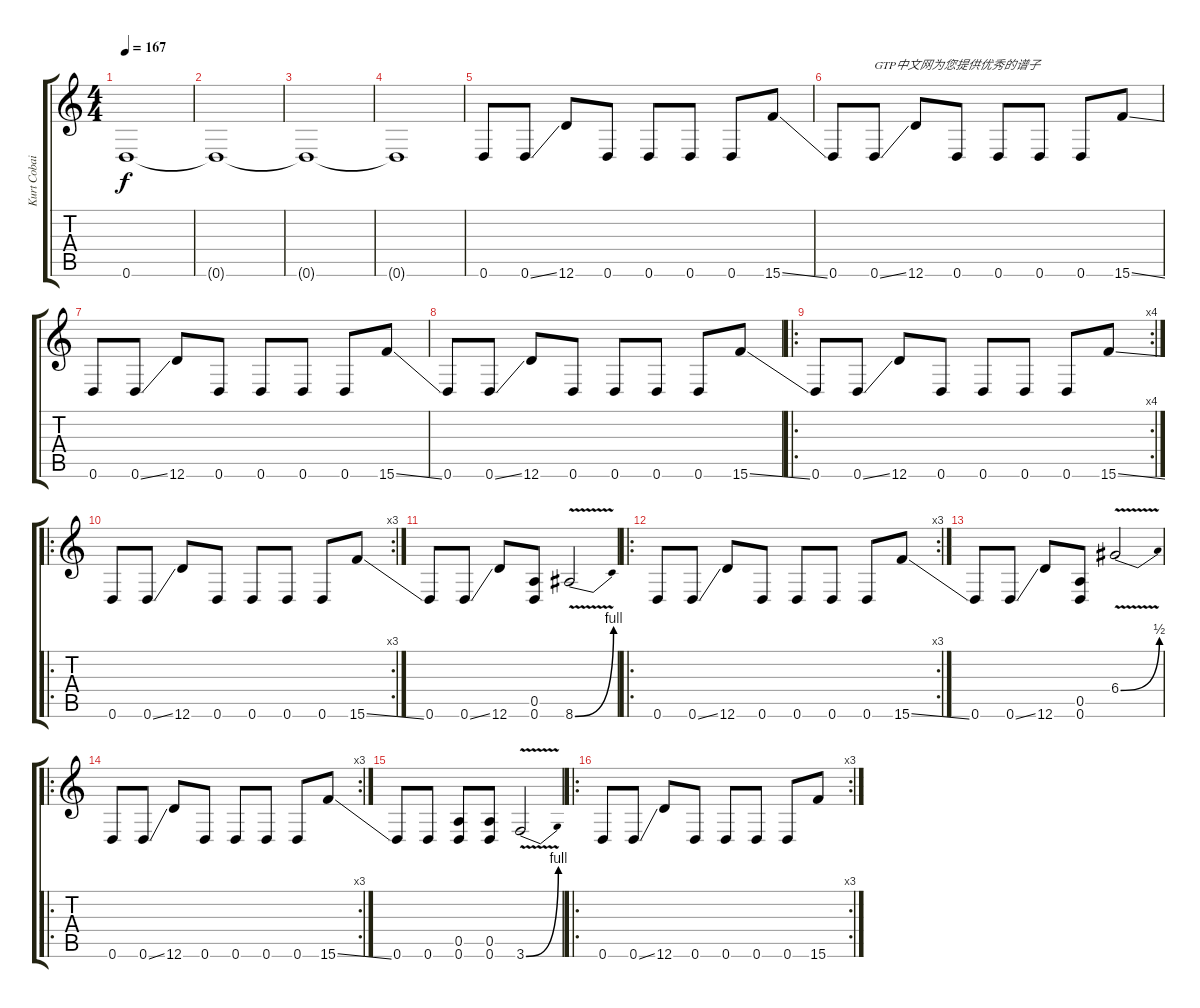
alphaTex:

\track ("Kurt Cobain" "Kurt Cobai") {instrument distortionguitar}
\staff {score tabs}
\tuning (E4 B3 G3 D3 A2 D2) {hide}
\ts (4 4)
\tempo 167
\clef g2
\ks c
0.6.1{dy f instrument distortionguitar} |
0.6{t}.1 |
0.6{t}.1 |
0.6{t}.1 |
0.6.8 0.6{ss}.8 12.6.8 0.6.8 0.6.8 0.6.8 0.6.8 15.6{ss}.8 |
0.6.8 0.6{ss}.8{txt "GTP中文网为您提供优秀的谱子"} 12.6.8 0.6.8 0.6.8 0.6.8 0.6.8 15.6{ss}.8 |
0.6.8 0.6{ss}.8 12.6.8 0.6.8 0.6.8 0.6.8 0.6.8 15.6{ss}.8 |
0.6.8 0.6{ss}.8 12.6.8 0.6.8 0.6.8 0.6.8 0.6.8 15.6{ss}.8 |
\ro
\rc 4
0.6.8 0.6{ss}.8 12.6.8 0.6.8 0.6.8 0.6.8 0.6.8 15.6{ss}.8 |
\ro
\rc 3
0.6.8 0.6{ss}.8 12.6.8 0.6.8 0.6.8 0.6.8 0.6.8 15.6{ss}.8 |
0.6.8 0.6{ss}.8 12.6.8 (0.5 0.6).8 8.6{be (bend 0 0 60 4) v}.2 |
\ro
\rc 3
0.6.8 0.6{ss}.8 12.6.8 0.6.8 0.6.8 0.6.8 0.6.8 15.6{ss}.8 |
0.6.8 0.6{ss}.8 12.6.8 (0.5 0.6).8 6.4{be (bend 0 0 60 2) v}.2 |
\ro
\rc 3
0.6.8 0.6{ss}.8 12.6.8 0.6.8 0.6.8 0.6.8 0.6.8 15.6{ss}.8 |
0.6.8 0.6.8 (0.5 0.6).8 (0.5 0.6).8 3.6{be (bend 0 0 60 4) v}.2 |
\ro
\rc 3
0.6.8 0.6{ss}.8 12.6.8 0.6.8 0.6.8 0.6.8 0.6.8 15.6{ss}.8
